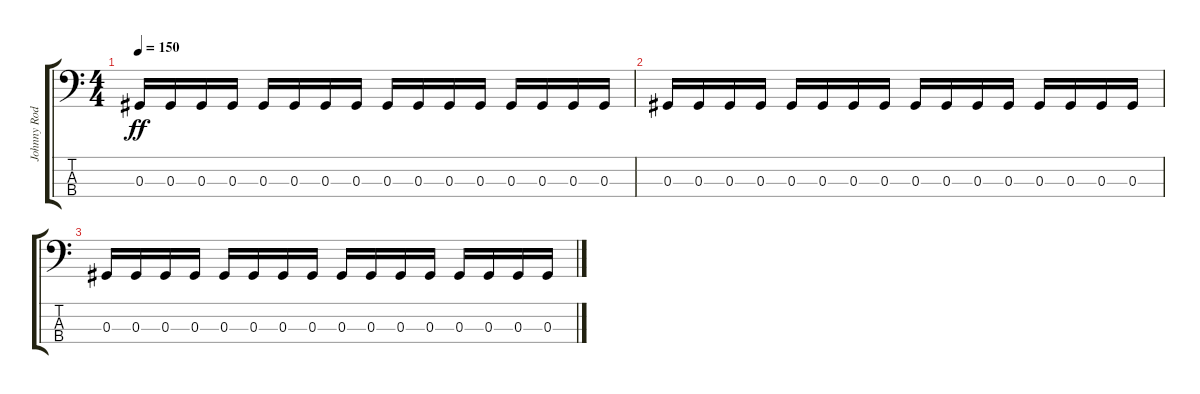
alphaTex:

\track ("Johnny Rod" "Johnny Rod") {instrument electricbasspick}
\staff {score tabs}
\tuning (Gb2 Db2 Ab1 Eb1) {hide}
\ts (4 4)
\tempo 150
\clef f4
\ks c
0.3.16{dy ff} 0.3.16 0.3.16 0.3.16 0.3.16 0.3.16 0.3.16 0.3.16 0.3.16 0.3.16 0.3.16 0.3.16 0.3.16 0.3.16 0.3.16 0.3.16 |
0.3.16{volume 0} 0.3.16 0.3.16 0.3.16 0.3.16 0.3.16 0.3.16 0.3.16 0.3.16 0.3.16 0.3.16 0.3.16 0.3.16 0.3.16 0.3.16 0.3.16 |
0.3.16 0.3.16 0.3.16 0.3.16 0.3.16 0.3.16 0.3.16 0.3.16 0.3.16 0.3.16 0.3.16 0.3.16 0.3.16 0.3.16 0.3.16 0.3.16
